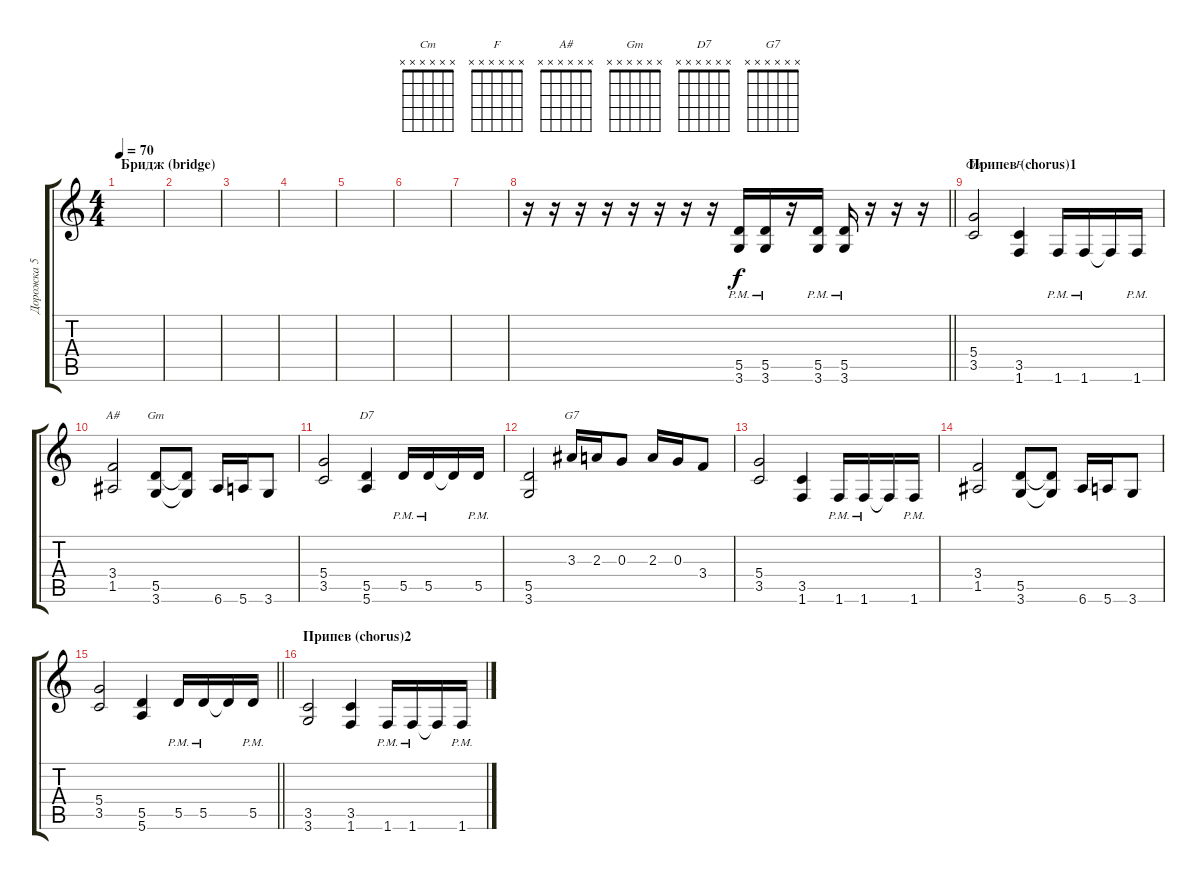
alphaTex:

\track ("Дорожка 5" "Дорожка 5") {instrument overdrivenguitar}
\staff {score tabs}
\tuning (E4 B3 G3 D3 A2 E2) {hide}
\chord ("Cm" x x x x x x)
\chord ("F" x x x x x x)
\chord ("A#" x x x x x x)
\chord ("Gm" x x x x x x)
\chord ("D7" x x x x x x)
\chord ("G7" x x x x x x)
\ts (4 4)
\section ("" "Бридж (bridge)")
\tempo 70
\clef g2
\ks c
|
|
|
|
|
|
|
\barLineRight lightlight
r.16 r.16 r.16 r.16 r.16 r.16 r.16 r.16 (5.5{pm} 3.6{pm}).16 (5.5{pm} 3.6{pm}).16 r.16 (5.5{pm} 3.6{pm}).16 (5.5{pm} 3.6{pm}).16 r.16 r.16 r.16 |
\section ("" "Припев (chorus)1")
(5.4 3.5).2{ch "Cm"} (3.5 1.6).4{ch "F"} 1.6{pm}.16 1.6{pm}.16 1.6{t}.16 1.6{pm}.16 |
(3.4 1.5).2{ch "A#"} (5.5 3.6).8{ch "Gm"} (5.5{t} 3.6{t}).8 6.6.16 5.6.16 3.6.8 |
(5.4 3.5).2 (5.5 5.6).4{ch "D7"} 5.5{pm}.16 5.5{pm}.16 5.5{t}.16 5.5{pm}.16 |
(5.5 3.6).2 3.3.16{ch "G7"} 2.3.16 0.3.8 2.3.16 0.3.16 3.4.8 |
(5.4 3.5).2 (3.5 1.6).4 1.6{pm}.16 1.6{pm}.16 1.6{t}.16 1.6{pm}.16 |
(3.4 1.5).2 (5.5 3.6).8 (5.5{t} 3.6{t}).8 6.6.16 5.6.16 3.6.8 |
\barLineRight lightlight
(5.4 3.5).2 (5.5 5.6).4 5.5{pm}.16 5.5{pm}.16 5.5{t}.16 5.5{pm}.16 |
\section ("" "Припев (chorus)2")
(3.5 3.6).2 (3.5 1.6).4 1.6{pm}.16 1.6{pm}.16 1.6{t}.16 1.6{pm}.16
